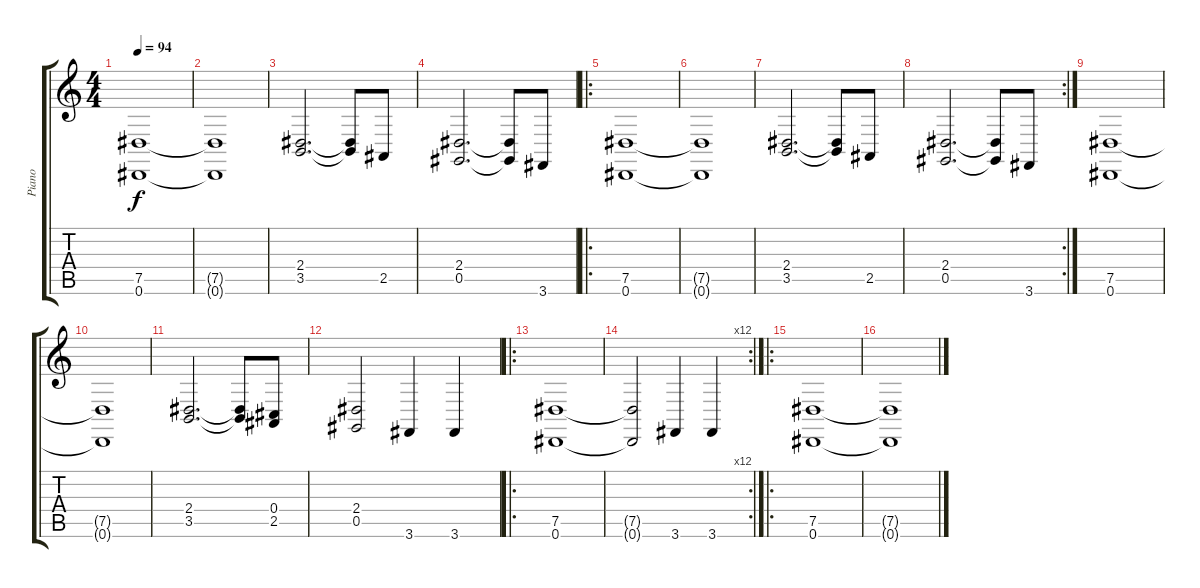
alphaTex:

\track ("Piano" "Piano") {instrument brightacousticpiano}
\staff {score tabs}
\tuning (Eb4 Bb3 Gb3 Db3 Ab2 Eb2) {hide}
\ts (4 4)
\tempo 94
\clef g2
\ks c
(7.5 0.6).1{dy f instrument brightacousticpiano} |
(7.5{t} 0.6{t}).1 |
(2.4 3.5).2{d} (2.4{t} 3.5{t}).8 2.5.8 |
(2.4 0.5).2{d} (2.4{t} 0.5{t}).8 3.6.8 |
\ro
(7.5 0.6).1 |
(7.5{t} 0.6{t}).1 |
(2.4 3.5).2{d} (2.4{t} 3.5{t}).8 2.5.8 |
\rc 2
(2.4 0.5).2{d} (2.4{t} 0.5{t}).8 3.6.8 |
(7.5 0.6).1 |
(7.5{t} 0.6{t}).1 |
(2.4 3.5).2{d} (2.4{t} 3.5{t}).8 (0.4 2.5).8 |
(2.4 0.5).2 3.6.4 3.6.4 |
\ro
(7.5 0.6).1 |
\rc 12
(7.5{t} 0.6{t}).2 3.6.4 3.6.4 |
\ro
(7.5 0.6).1 |
(7.5{t} 0.6{t}).1
